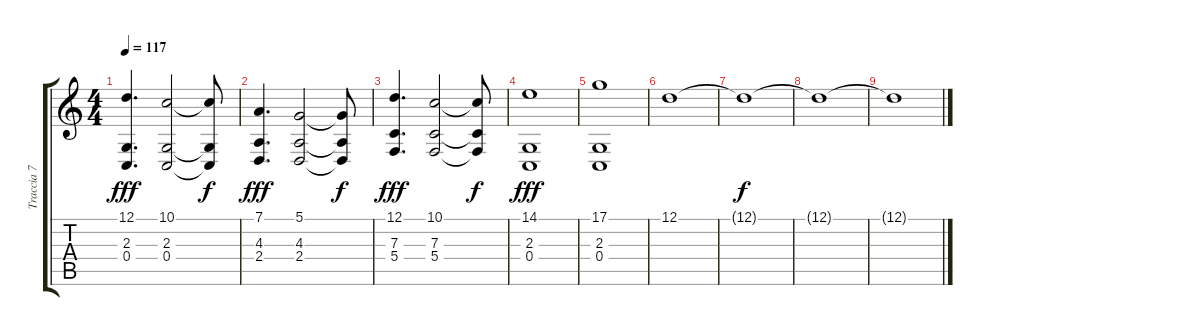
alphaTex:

\track ("Traccia 7" "Traccia 7") {instrument synthstrings1}
\staff {score tabs}
\tuning (D4 A3 F3 C3 G2 D2) {hide}
\ts (4 4)
\tempo 117
\clef g2
\ks c
(12.1 2.3 0.4).4{d dy fff} (10.1 2.3 0.4).2 (10.1{t} 2.3{t} 0.4{t}).8{dy f} |
(7.1 4.3 2.4).4{d dy fff} (5.1 4.3 2.4).2 (5.1{t} 4.3{t} 2.4{t}).8{dy f} |
(12.1 7.3 5.4).4{d dy fff} (10.1 7.3 5.4).2 (10.1{t} 7.3{t} 5.4{t}).8{dy f} |
(14.1 2.3 0.4).1{dy fff} |
(17.1 2.3 0.4).1 |
12.1.1{volume 3} |
12.1{t}.1{dy f} |
12.1{t}.1 |
12.1{t}.1
